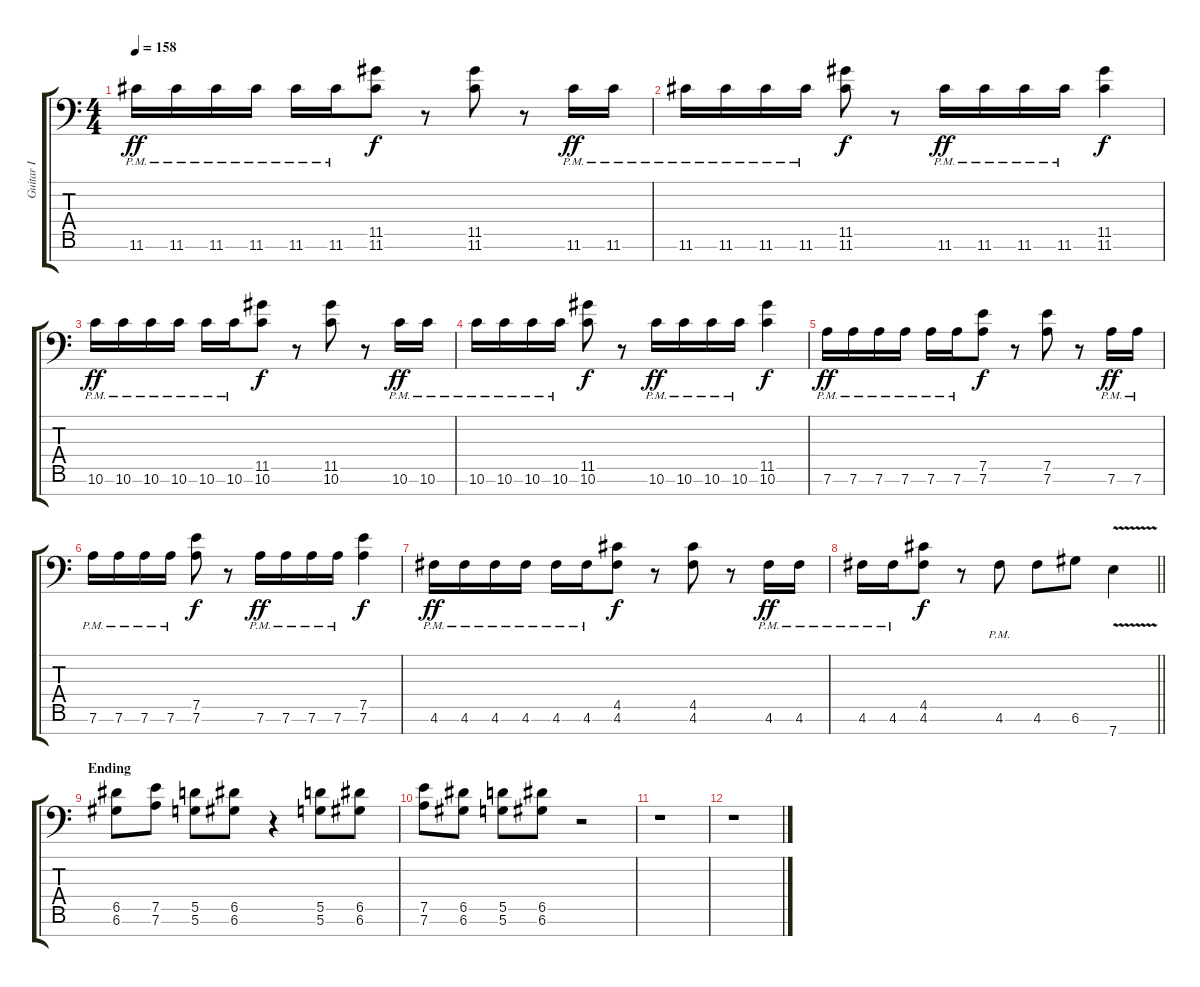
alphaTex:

\track ("Guitar I" "Guitar I") {instrument distortionguitar}
\staff {score tabs}
\tuning (E4 B3 G3 D3 A2 D2 A1) {hide}
\ts (4 4)
\tempo 158
\clef f4
\ks c
11.6{pm}.16{dy ff} 11.6{pm}.16 11.6{pm}.16 11.6{pm}.16 11.6{pm}.16 11.6{pm}.16 (11.5 11.6).8{dy f} r.8 (11.5 11.6).8 r.8 11.6{pm}.16{dy ff} 11.6{pm}.16 |
11.6{pm}.16 11.6{pm}.16 11.6{pm}.16 11.6{pm}.16 (11.5 11.6).8{dy f} r.8 11.6{pm}.16{dy ff} 11.6{pm}.16 11.6{pm}.16 11.6{pm}.16 (11.5 11.6).4{dy f} |
10.6{pm}.16{dy ff} 10.6{pm}.16 10.6{pm}.16 10.6{pm}.16 10.6{pm}.16 10.6{pm}.16 (11.5 10.6).8{dy f} r.8 (11.5 10.6).8 r.8 10.6{pm}.16{dy ff} 10.6{pm}.16 |
10.6{pm}.16 10.6{pm}.16 10.6{pm}.16 10.6{pm}.16 (11.5 10.6).8{dy f} r.8 10.6{pm}.16{dy ff} 10.6{pm}.16 10.6{pm}.16 10.6{pm}.16 (11.5 10.6).4{dy f} |
7.6{pm}.16{dy ff} 7.6{pm}.16 7.6{pm}.16 7.6{pm}.16 7.6{pm}.16 7.6{pm}.16 (7.5 7.6).8{dy f} r.8 (7.5 7.6).8 r.8 7.6{pm}.16{dy ff} 7.6{pm}.16 |
7.6{pm}.16 7.6{pm}.16 7.6{pm}.16 7.6{pm}.16 (7.5 7.6).8{dy f} r.8 7.6{pm}.16{dy ff} 7.6{pm}.16 7.6{pm}.16 7.6{pm}.16 (7.5 7.6).4{dy f} |
4.6{pm}.16{dy ff} 4.6{pm}.16 4.6{pm}.16 4.6{pm}.16 4.6{pm}.16 4.6{pm}.16 (4.5 4.6).8{dy f} r.8 (4.5 4.6).8 r.8 4.6{pm}.16{dy ff} 4.6{pm}.16 |
\barLineRight lightlight
4.6{pm}.16 4.6{pm}.16 (4.5 4.6).8{dy f} r.8 4.6{pm}.8 4.6.8 6.6.8 7.7{v}.4 |
\section ("" "Ending")
(6.5 6.6).8 (7.5 7.6).8 (5.5 5.6).8 (6.5 6.6).8 r.4 (5.5 5.6).8 (6.5 6.6).8 |
(7.5 7.6).8 (6.5 6.6).8 (5.5 5.6).8 (6.5 6.6).8 r.2 |
r.1 |
r.1
